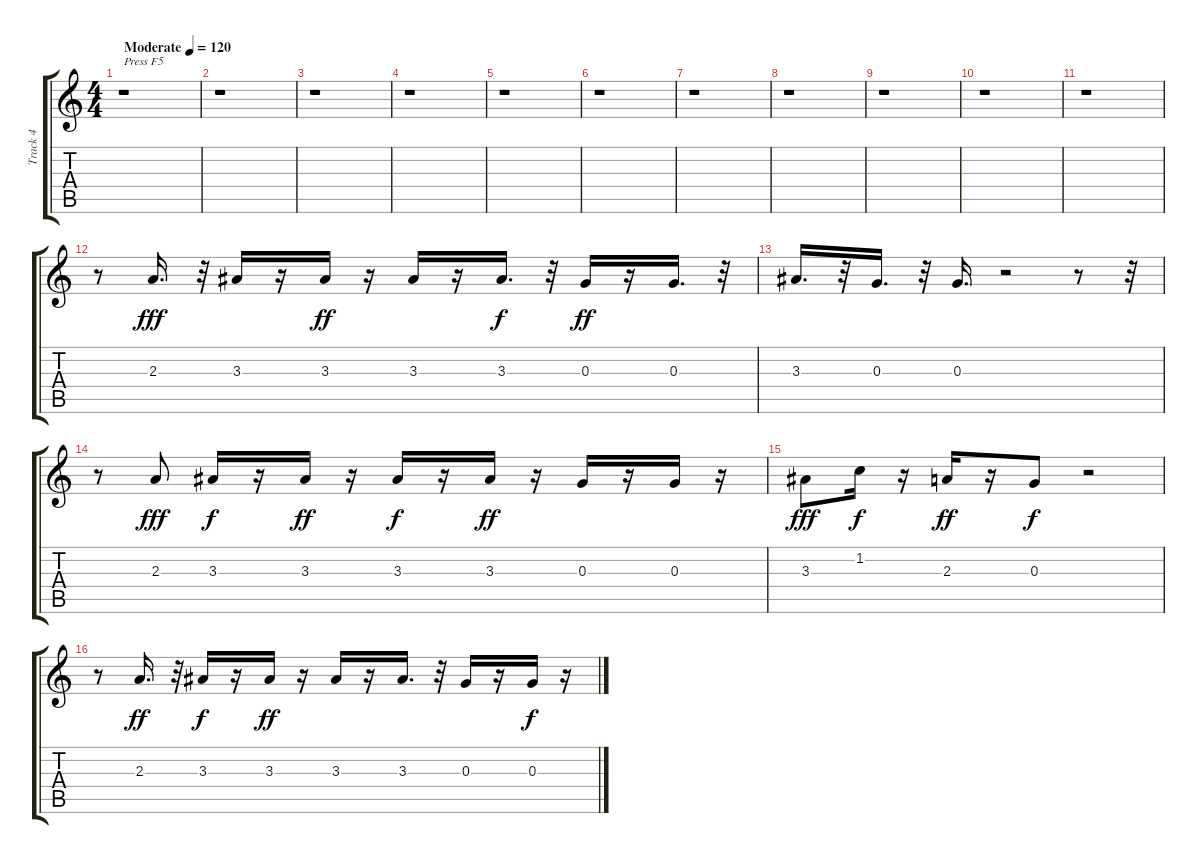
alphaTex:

\track ("Track 4" "Track 4") {instrument acousticguitarsteel}
\staff {score tabs}
\tuning (E4 B3 G3 D3 A2 E2) {hide}
\ts (4 4)
\tempo (120 "Moderate")
\clef g2
\ks c
r.1{txt "Press F5" dy fff instrument acousticguitarsteel} |
r.1 |
r.1 |
r.1 |
r.1 |
r.1 |
r.1 |
r.1 |
r.1 |
r.1 |
r.1 |
r.8 2.3.16{d} r.32 3.3.16 r.16 3.3.16{dy ff} r.16 3.3.16 r.16 3.3.16{d dy f} r.32 0.3.16{dy ff} r.16 0.3.16{d} r.32 |
3.3.16{d} r.32 0.3.16{d} r.32 0.3.16{d} r.2 r.8 r.32 |
r.8 2.3.8{dy fff} 3.3.16{dy f} r.16 3.3.16{dy ff} r.16 3.3.16{dy f} r.16 3.3.16{dy ff} r.16 0.3.16 r.16 0.3.16 r.16 |
3.3.8{dy fff} 1.2.16{dy f} r.16 2.3.16{dy ff} r.16 0.3.8{dy f} r.2 |
r.8 2.3.16{d dy ff} r.32 3.3.16{dy f} r.16 3.3.16{dy ff} r.16 3.3.16 r.16 3.3.16{d} r.32 0.3.16 r.16 0.3.16{dy f} r.16
